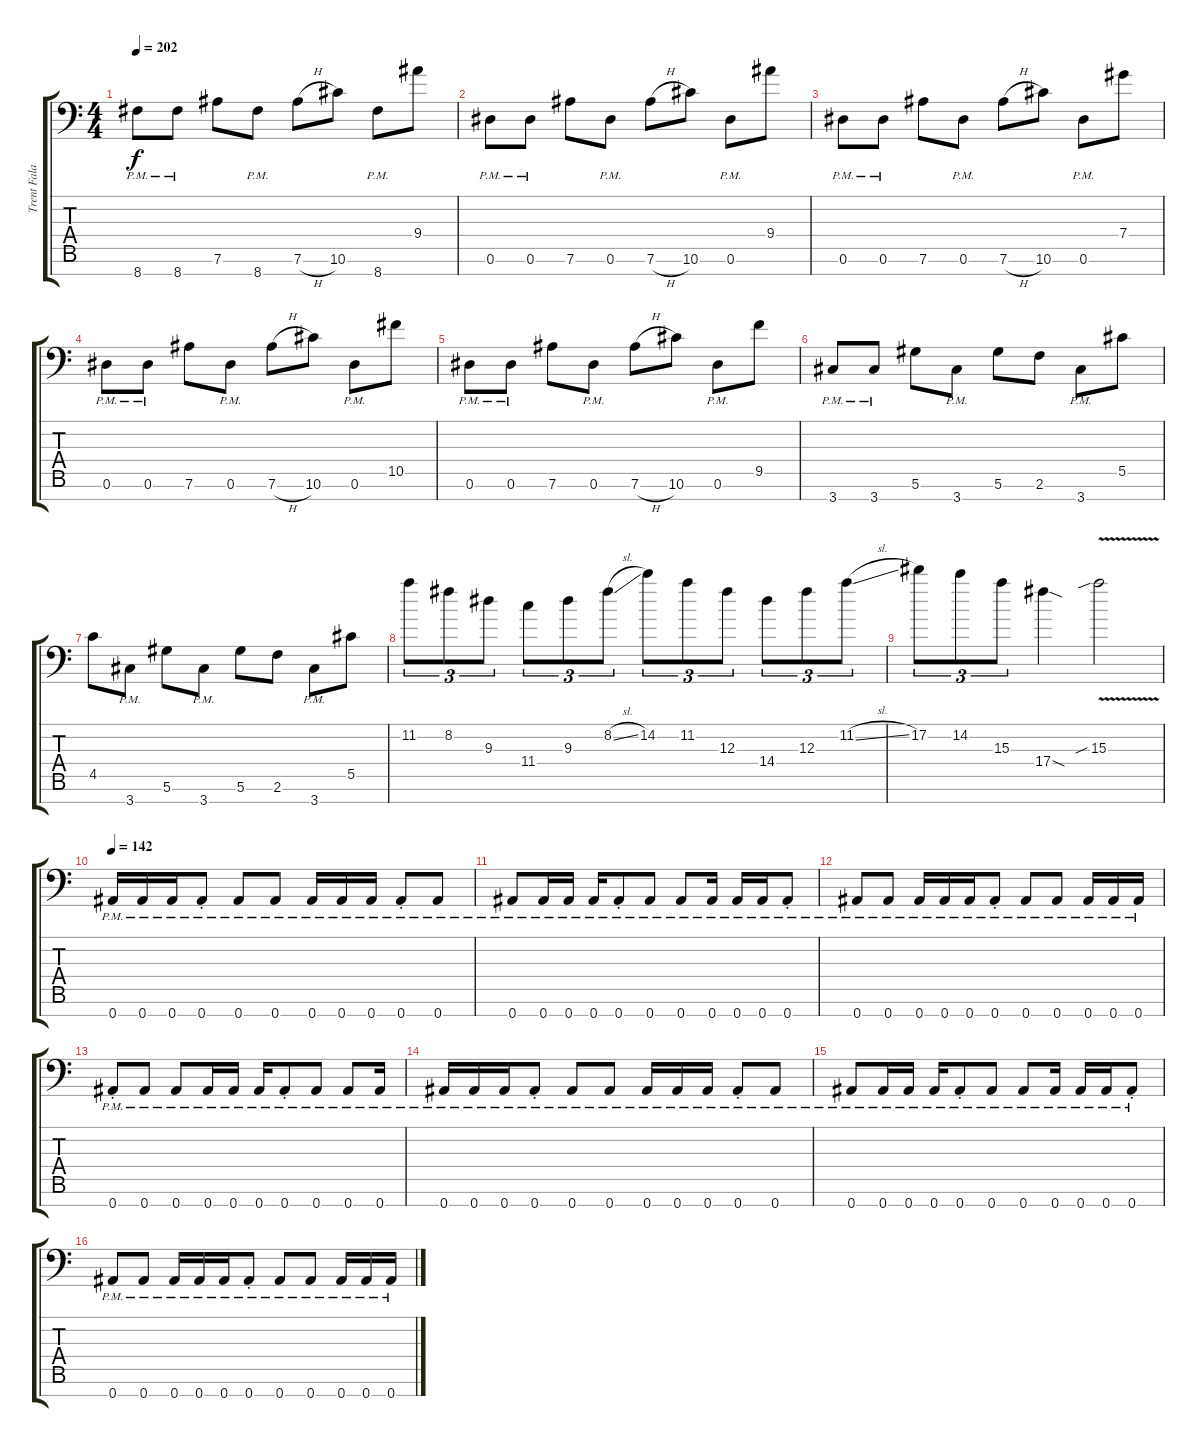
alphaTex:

\track ("Trent Falafel" "Trent Fala") {instrument distortionguitar}
\staff {score tabs}
\tuning (Eb4 Bb3 Gb3 Db3 Ab2 Eb2 Bb1) {hide}
\ts (4 4)
\tempo 202
\clef f4
\ks c
8.7{pm}.8{dy f} 8.7{pm}.8 7.6.8 8.7{pm}.8 7.6{h}.8 10.6.8 8.7{pm}.8 9.4.8 |
0.6{pm}.8 0.6{pm}.8 7.6.8 0.6{pm}.8 7.6{h}.8 10.6.8 0.6{pm}.8 9.4.8 |
0.6{pm}.8 0.6{pm}.8 7.6.8 0.6{pm}.8 7.6{h}.8 10.6.8 0.6{pm}.8 7.4.8 |
0.6{pm}.8 0.6{pm}.8 7.6.8 0.6{pm}.8 7.6{h}.8 10.6.8 0.6{pm}.8 10.5.8 |
0.6{pm}.8 0.6{pm}.8 7.6.8 0.6{pm}.8 7.6{h}.8 10.6.8 0.6{pm}.8 9.5.8 |
3.7{pm}.8 3.7{pm}.8 5.6.8 3.7{pm}.8 5.6.8 2.6.8 3.7{pm}.8 5.5.8 |
4.5.8 3.7{pm}.8 5.6.8 3.7{pm}.8 5.6.8 2.6.8 3.7{pm}.8 5.5.8 |
11.2.8{tu (3 2)} 8.2.8{tu (3 2)} 9.3.8{tu (3 2)} 11.4.8{tu (3 2)} 9.3.8{tu (3 2)} 8.2{sl}.8{tu (3 2)} 14.2.8{tu (3 2)} 11.2.8{tu (3 2)} 12.3.8{tu (3 2)} 14.4.8{tu (3 2)} 12.3.8{tu (3 2)} 11.2{sl}.8{tu (3 2)} |
17.2.8{tu (3 2)} 14.2.8{tu (3 2)} 15.3.8{tu (3 2)} 17.4{sod}.4 15.3{v sib}.2 |
\tempo 142
0.7{pm}.16 0.7{pm}.16 0.7{pm}.16 0.7{pm st}.8 0.7{pm}.8 0.7{pm}.8 0.7{pm}.16 0.7{pm}.16 0.7{pm}.16 0.7{pm st}.8 0.7{pm}.8 |
0.7{pm}.8 0.7{pm}.16 0.7{pm}.16 0.7{pm}.16 0.7{pm st}.8 0.7{pm}.8 0.7{pm}.8 0.7{pm}.16 0.7{pm}.16 0.7{pm}.16 0.7{pm st}.8 |
0.7{pm}.8 0.7{pm}.8 0.7{pm}.16 0.7{pm}.16 0.7{pm}.16 0.7{pm st}.8 0.7{pm}.8 0.7{pm}.8 0.7{pm}.16 0.7{pm}.16 0.7{pm}.16 |
0.7{pm st}.8 0.7{pm}.8 0.7{pm}.8 0.7{pm}.16 0.7{pm}.16 0.7{pm}.16 0.7{pm st}.8 0.7{pm}.8 0.7{pm}.8 0.7{pm}.16 |
0.7{pm}.16 0.7{pm}.16 0.7{pm}.16 0.7{pm st}.8 0.7{pm}.8 0.7{pm}.8 0.7{pm}.16 0.7{pm}.16 0.7{pm}.16 0.7{pm st}.8 0.7{pm}.8 |
0.7{pm}.8 0.7{pm}.16 0.7{pm}.16 0.7{pm}.16 0.7{pm st}.8 0.7{pm}.8 0.7{pm}.8 0.7{pm}.16 0.7{pm}.16 0.7{pm}.16 0.7{pm st}.8 |
0.7{pm}.8 0.7{pm}.8 0.7{pm}.16 0.7{pm}.16 0.7{pm}.16 0.7{pm st}.8 0.7{pm}.8 0.7{pm}.8 0.7{pm}.16 0.7{pm}.16 0.7{pm}.16
